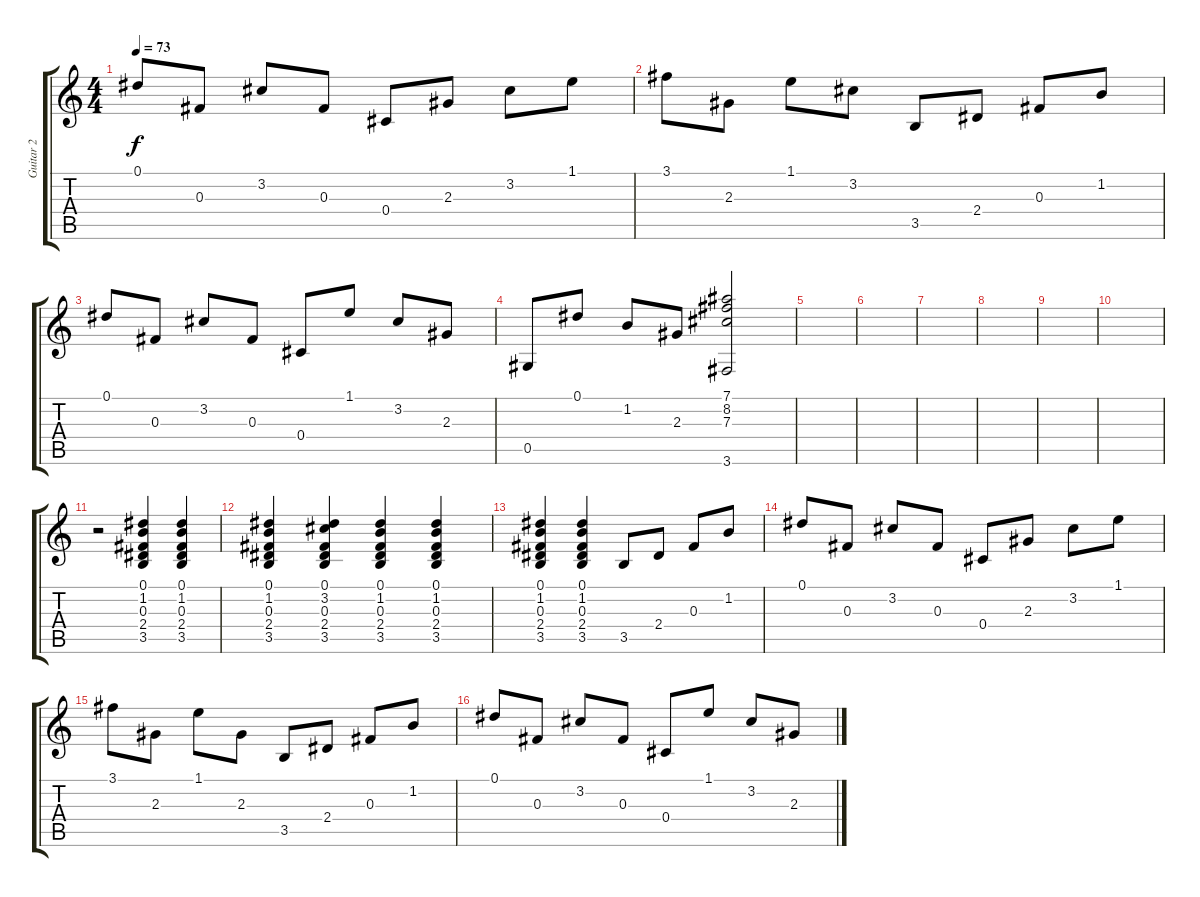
\track ("Guitar 2" "Guitar 2") {instrument acousticguitarsteel}
\staff {score tabs}
\tuning (Eb4 Bb3 Gb3 Db3 Ab2 Eb2) {hide}
\ts (4 4)
\tempo 73
\clef g2
\ks c
0.1.8{dy f} 0.3.8 3.2.8 0.3.8 0.4.8 2.3.8 3.2.8 1.1.8 |
3.1.8 2.3.8 1.1.8 3.2.8 3.5.8 2.4.8 0.3.8 1.2.8 |
0.1.8 0.3.8 3.2.8 0.3.8 0.4.8 1.1.8 3.2.8 2.3.8 |
0.5.8 0.1.8 1.2.8 2.3.8 (7.1 8.2 7.3 3.6).2 |
|
|
|
|
|
|
r.2 (0.1 1.2 0.3 2.4 3.5).4 (0.1 1.2 0.3 2.4 3.5).4 |
(0.1 1.2 0.3 2.4 3.5).4 (0.1 3.2 0.3 2.4 3.5).4 (0.1 1.2 0.3 2.4 3.5).4 (0.1 1.2 0.3 2.4 3.5).4 |
(0.1 1.2 0.3 2.4 3.5).4 (0.1 1.2 0.3 2.4 3.5).4 3.5.8 2.4.8 0.3.8 1.2.8 |
0.1.8 0.3.8 3.2.8 0.3.8 0.4.8 2.3.8 3.2.8 1.1.8 |
3.1.8 2.3.8 1.1.8 2.3.8 3.5.8 2.4.8 0.3.8 1.2.8 |
0.1.8 0.3.8 3.2.8 0.3.8 0.4.8 1.1.8 3.2.8 2.3.8
